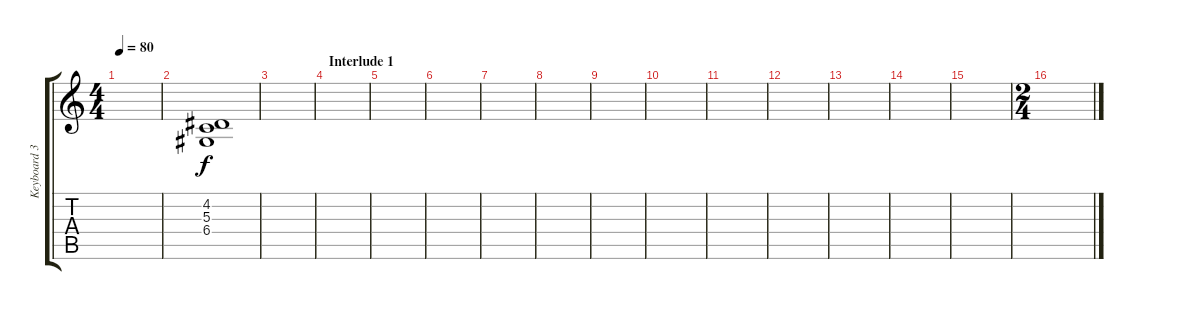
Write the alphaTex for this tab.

\track ("Keyboard 3" "Keyboard 3") {instrument drawbarorgan}
\staff {score tabs}
\tuning (E4 B3 G3 D3 A2 E2) {hide}
\ts (4 4)
\tempo 80
\clef g2
\ks c
|
(4.2 5.3 6.4).1 |
|
\section ("" "Interlude 1")
|
|
|
|
|
|
|
|
|
|
|
|
\ts (2 4)
